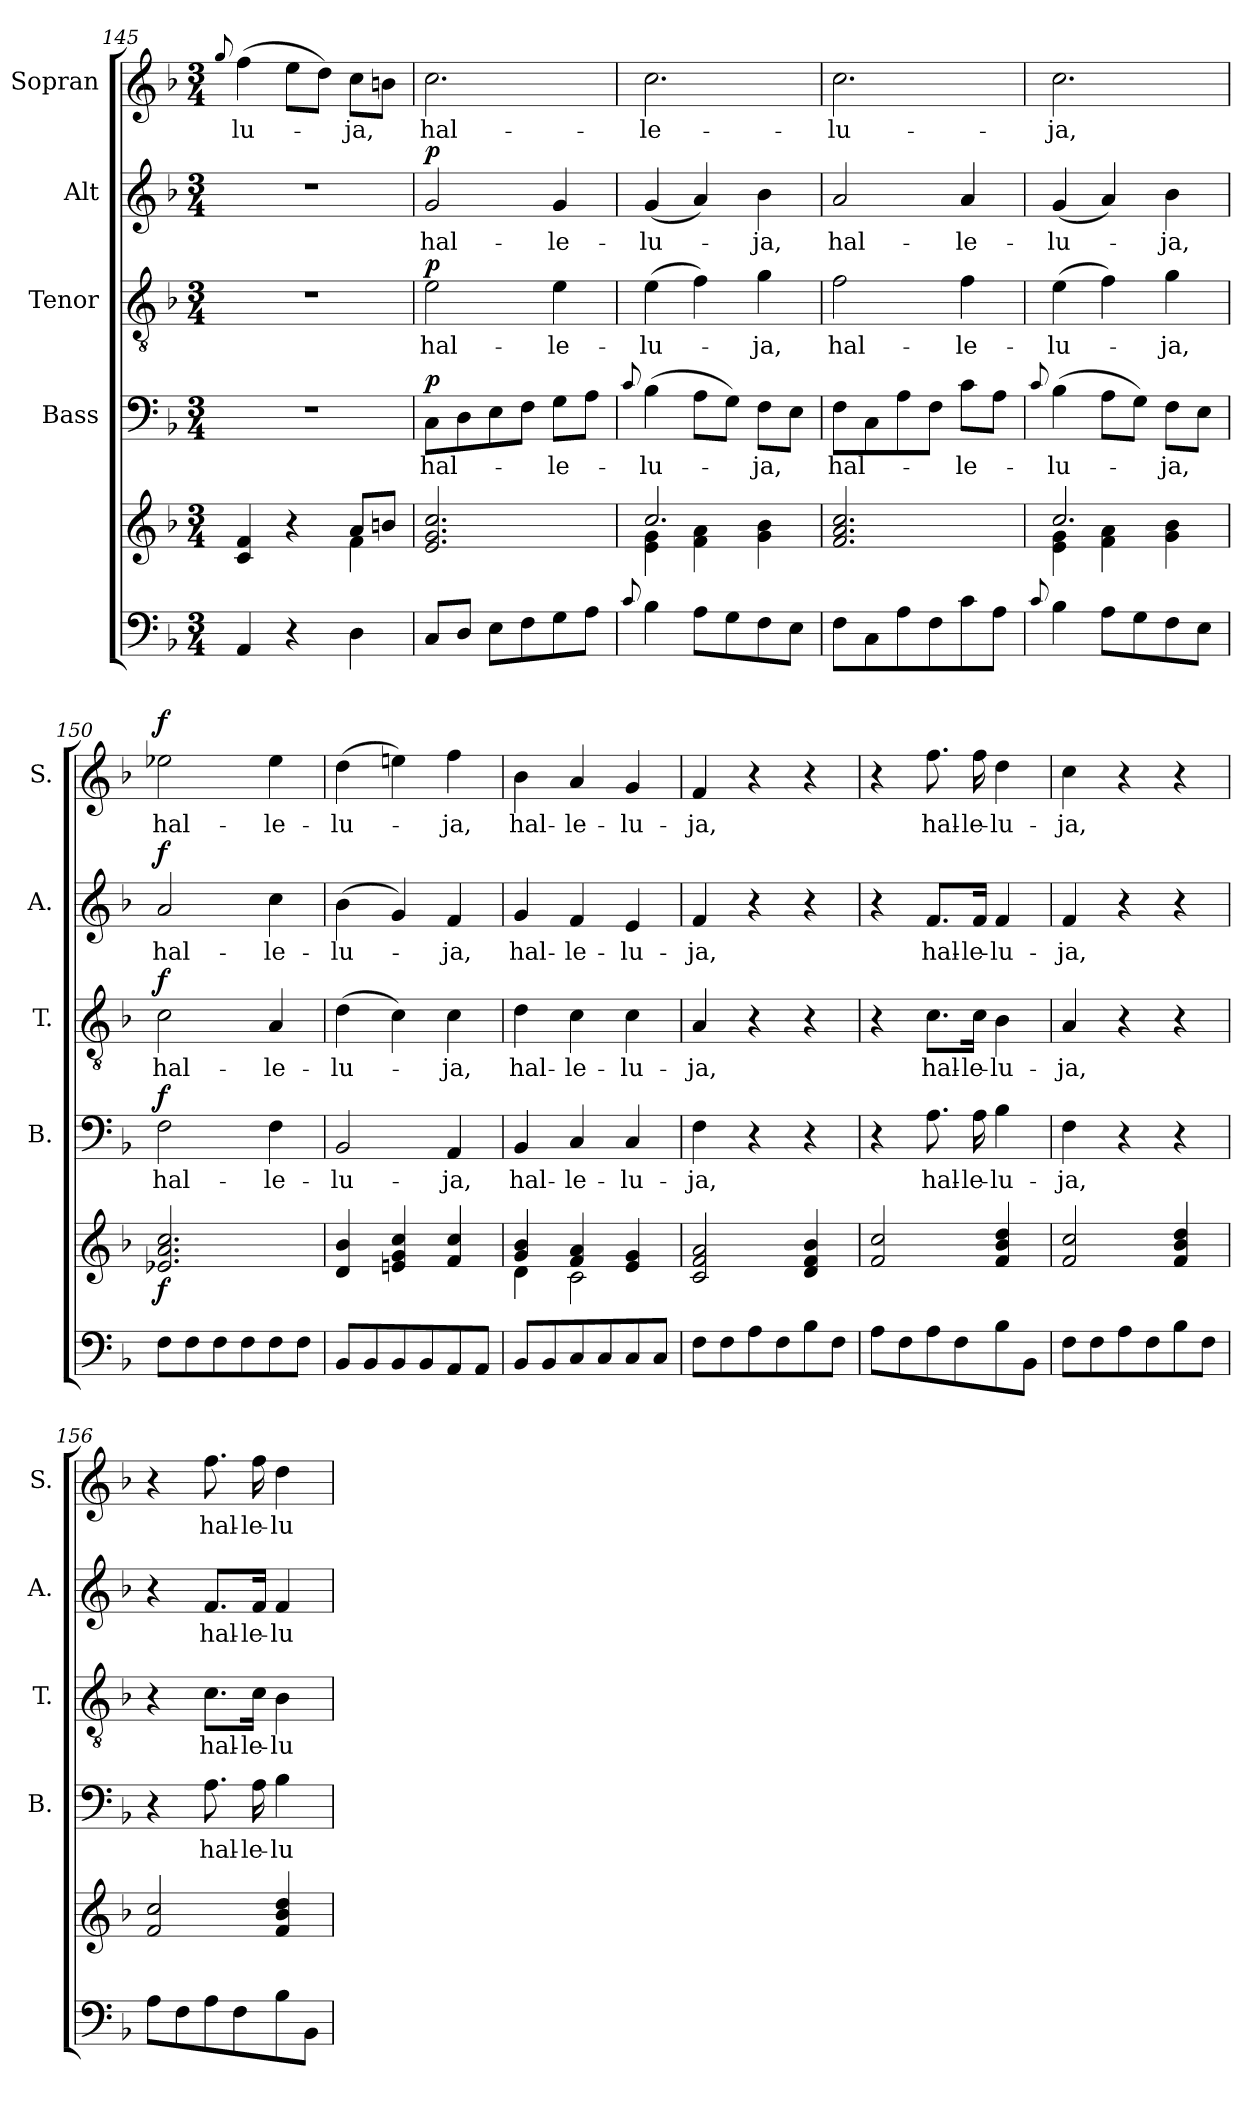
**kern	**kern	**dynam	**kern	**text	**dynam	**kern	**text	**dynam	**kern	**text	**dynam	**kern	**text	**dynam
*part5	*part5	*part5	*part4	*part4	*part4	*part3	*part3	*part3	*part2	*part2	*part2	*part1	*part1	*part1
*staff6	*staff5	*staff5/6	*staff4	*staff4	*staff4	*staff3	*staff3	*staff3	*staff2	*staff2	*staff2	*staff1	*staff1	*staff1
*	*	*	*I"Bass	*	*	*I"Tenor	*	*	*I"Alt	*	*	*I"Sopran	*	*
*	*	*	*I'B.	*	*	*I'T.	*	*	*I'A.	*	*	*I'S.	*	*
*clefF4	*clefG2	*	*clefF4	*	*	*clefGv2	*	*	*clefG2	*	*	*clefG2	*	*
*k[b-]	*k[b-]	*	*k[b-]	*	*	*k[b-]	*	*	*k[b-]	*	*	*k[b-]	*	*
*F:	*F:	*	*F:	*	*	*F:	*	*	*F:	*	*	*F:	*	*
*M3/4	*M3/4	*	*M3/4	*	*	*M3/4	*	*	*M3/4	*	*	*M3/4	*	*
=145	=145	=145	=145	=145	=145	=145	=145	=145	=145	=145	=145	=145	=145	=145
.	.	.	.	.	.	.	.	.	.	.	.	8qqgg/	.	.
*	*^	*	*	*	*	*	*	*	*	*	*	*	*	*
!	!	!	!	!	!	!	!	!	!	!	!	!	!	!LO:LY:b	!
4AA/	4c/ 4f/	2ryy	.	2.r	.	.	2.r	.	.	2.r	.	.	(>4ff\	-lu-	.
4r	4r	.	.	.	.	.	.	.	.	.	.	.	8ee\L	.	.
.	.	.	.	.	.	.	.	.	.	.	.	.	8dd\J)	.	.
!	!	!	!	!	!	!	!	!	!	!	!	!	!	!LO:LY:b	!
4D\	8a/L	4f\	.	.	.	.	.	.	.	.	.	.	8cc\L	-ja,	.
.	8bn/J	.	.	.	.	.	.	.	.	.	.	.	8bn\J	.	.
*	*v	*v	*	*	*	*	*	*	*	*	*	*	*	*	*
=146	=146	=146	=146	=146	=146	=146	=146	=146	=146	=146	=146	=146	=146	=146
!	!	!	!	!LO:LY:b	!LO:DY:a	!	!LO:LY:b	!LO:DY:a	!	!LO:LY:b	!LO:DY:a	!	!LO:LY:b	!
8C/L	2.e/ 2.g/ 2.cc/	.	8C\L	hal-	p	2e\	hal-	p	2g/	hal-	p	2.cc\	hal-	.
8D/J	.	.	8D\	.	.	.	.	.	.	.	.	.	.	.
8E\L	.	.	8E\	.	.	.	.	.	.	.	.	.	.	.
8F\	.	.	8F\J	.	.	.	.	.	.	.	.	.	.	.
!	!	!	!	!LO:LY:b	!	!	!LO:LY:b	!	!	!LO:LY:b	!	!	!	!
8G\	.	.	8G\L	-le-	.	4e\	-le-	.	4g/	-le-	.	.	.	.
8A\J	.	.	8A\J	.	.	.	.	.	.	.	.	.	.	.
=147	=147	=147	=147	=147	=147	=147	=147	=147	=147	=147	=147	=147	=147	=147
8qqc/	.	.	8qqc/	.	.	.	.	.	.	.	.	.	.	.
*	*^	*	*	*	*	*	*	*	*	*	*	*	*	*
!	!	!	!	!	!LO:LY:b	!	!	!LO:LY:b	!	!	!LO:LY:b	!	!	!LO:LY:b	!
4B-\	2.cc/	4e\ 4g\	.	(>4B-\	-lu-	.	(>4e\	-lu-	.	(<4g/	-lu-	.	2.cc\	-le-	.
8A\L	.	4f\ 4a\	.	8A\L	.	.	4f\)	.	.	4a/)	.	.	.	.	.
8G\	.	.	.	8G\J)	.	.	.	.	.	.	.	.	.	.	.
!	!	!	!	!	!LO:LY:b	!	!	!LO:LY:b	!	!	!LO:LY:b	!	!	!	!
8F\	.	4g\ 4b-\	.	8F\L	-ja,	.	4g\	-ja,	.	4b-\	-ja,	.	.	.	.
8E\J	.	.	.	8E\J	.	.	.	.	.	.	.	.	.	.	.
*	*v	*v	*	*	*	*	*	*	*	*	*	*	*	*	*
=148	=148	=148	=148	=148	=148	=148	=148	=148	=148	=148	=148	=148	=148	=148
!	!	!	!	!LO:LY:b	!	!	!LO:LY:b	!	!	!LO:LY:b	!	!	!LO:LY:b	!
8F\L	2.f/ 2.a/ 2.cc/	.	8F\L	hal-	.	2f\	hal-	.	2a/	hal-	.	2.cc\	-lu-	.
8C\	.	.	8C\	.	.	.	.	.	.	.	.	.	.	.
8A\	.	.	8A\	.	.	.	.	.	.	.	.	.	.	.
8F\	.	.	8F\J	.	.	.	.	.	.	.	.	.	.	.
!	!	!	!	!LO:LY:b	!	!	!LO:LY:b	!	!	!LO:LY:b	!	!	!	!
8c\	.	.	8c\L	-le-	.	4f\	-le-	.	4a/	-le-	.	.	.	.
8A\J	.	.	8A\J	.	.	.	.	.	.	.	.	.	.	.
!!LO:LB:g=z
=149	=149	=149	=149	=149	=149	=149	=149	=149	=149	=149	=149	=149	=149	=149
8qqc/	.	.	8qqc/	.	.	.	.	.	.	.	.	.	.	.
*	*^	*	*	*	*	*	*	*	*	*	*	*	*	*
!	!	!	!	!	!LO:LY:b	!	!	!LO:LY:b	!	!	!LO:LY:b	!	!	!LO:LY:b	!
4B-\	2.cc/	4e\ 4g\	.	(>4B-\	-lu-	.	(>4e\	-lu-	.	(<4g/	-lu-	.	2.cc\	-ja,	.
8A\L	.	4f\ 4a\	.	8A\L	.	.	4f\)	.	.	4a/)	.	.	.	.	.
8G\	.	.	.	8G\J)	.	.	.	.	.	.	.	.	.	.	.
!	!	!	!	!	!LO:LY:b	!	!	!LO:LY:b	!	!	!LO:LY:b	!	!	!	!
8F\	.	4g\ 4b-\	.	8F\L	-ja,	.	4g\	-ja,	.	4b-\	-ja,	.	.	.	.
8E\J	.	.	.	8E\J	.	.	.	.	.	.	.	.	.	.	.
*	*v	*v	*	*	*	*	*	*	*	*	*	*	*	*	*
=150	=150	=150	=150	=150	=150	=150	=150	=150	=150	=150	=150	=150	=150	=150
!	!	!LO:DY:b	!	!LO:LY:b	!LO:DY:a	!	!LO:LY:b	!LO:DY:a	!	!LO:LY:b	!LO:DY:a	!	!LO:LY:b	!LO:DY:a
8F\L	2.e-X/ 2.a/ 2.cc/	f	2F\	hal-	f	2c\	hal-	f	2a/	hal-	f	2ee-X\	hal-	f
8F\	.	.	.	.	.	.	.	.	.	.	.	.	.	.
8F\	.	.	.	.	.	.	.	.	.	.	.	.	.	.
8F\	.	.	.	.	.	.	.	.	.	.	.	.	.	.
!	!	!	!	!LO:LY:b	!	!	!LO:LY:b	!	!	!LO:LY:b	!	!	!LO:LY:b	!
8F\	.	.	4F\	-le-	.	4A/	-le-	.	4cc\	-le-	.	4ee-\	-le-	.
8F\J	.	.	.	.	.	.	.	.	.	.	.	.	.	.
=151	=151	=151	=151	=151	=151	=151	=151	=151	=151	=151	=151	=151	=151	=151
!	!	!	!	!LO:LY:b	!	!	!LO:LY:b	!	!	!LO:LY:b	!	!	!LO:LY:b	!
8BB-/L	4d/ 4b-/	.	2BB-/	-lu-	.	(>4d\	-lu-	.	(>4b-\	-lu-	.	(>4dd\	-lu-	.
8BB-/	.	.	.	.	.	.	.	.	.	.	.	.	.	.
8BB-/	4en/ 4g/ 4cc/	.	.	.	.	4c\)	.	.	4g/)	.	.	4een\)	.	.
8BB-/	.	.	.	.	.	.	.	.	.	.	.	.	.	.
!	!	!	!	!LO:LY:b	!	!	!LO:LY:b	!	!	!LO:LY:b	!	!	!LO:LY:b	!
8AA/	4f/ 4cc/	.	4AA/	-ja,	.	4c\	-ja,	.	4f/	-ja,	.	4ff\	-ja,	.
8AA/J	.	.	.	.	.	.	.	.	.	.	.	.	.	.
=152	=152	=152	=152	=152	=152	=152	=152	=152	=152	=152	=152	=152	=152	=152
*	*^	*	*	*	*	*	*	*	*	*	*	*	*	*
!	!	!	!	!	!LO:LY:b	!	!	!LO:LY:b	!	!	!LO:LY:b	!	!	!LO:LY:b	!
8BB-/L	4g/ 4b-/	4d\	.	4BB-/	hal-	.	4d\	hal-	.	4g/	hal-	.	4b-\	hal-	.
8BB-/	.	.	.	.	.	.	.	.	.	.	.	.	.	.	.
!	!	!	!	!	!LO:LY:b	!	!	!LO:LY:b	!	!	!LO:LY:b	!	!	!LO:LY:b	!
8C/	4f/ 4a/	2c\	.	4C/	-le-	.	4c\	-le-	.	4f/	-le-	.	4a/	-le-	.
8C/	.	.	.	.	.	.	.	.	.	.	.	.	.	.	.
!	!	!	!	!	!LO:LY:b	!	!	!LO:LY:b	!	!	!LO:LY:b	!	!	!LO:LY:b	!
8C/	4e/ 4g/	.	.	4C/	-lu-	.	4c\	-lu-	.	4e/	-lu-	.	4g/	-lu-	.
8C/J	.	.	.	.	.	.	.	.	.	.	.	.	.	.	.
*	*v	*v	*	*	*	*	*	*	*	*	*	*	*	*	*
!!LO:PB:g=z
=153	=153	=153	=153	=153	=153	=153	=153	=153	=153	=153	=153	=153	=153	=153
!	!	!	!	!LO:LY:b	!	!	!LO:LY:b	!	!	!LO:LY:b	!	!	!LO:LY:b	!
8F\L	2c/ 2f/ 2a/	.	4F\	-ja,	.	4A/	-ja,	.	4f/	-ja,	.	4f/	-ja,	.
8F\	.	.	.	.	.	.	.	.	.	.	.	.	.	.
8A\	.	.	4r	.	.	4r	.	.	4r	.	.	4r	.	.
8F\	.	.	.	.	.	.	.	.	.	.	.	.	.	.
8B-\	4d/ 4f/ 4b-/	.	4r	.	.	4r	.	.	4r	.	.	4r	.	.
8F\J	.	.	.	.	.	.	.	.	.	.	.	.	.	.
=154	=154	=154	=154	=154	=154	=154	=154	=154	=154	=154	=154	=154	=154	=154
8A\L	2f/ 2cc/	.	4r	.	.	4r	.	.	4r	.	.	4r	.	.
8F\	.	.	.	.	.	.	.	.	.	.	.	.	.	.
!	!	!	!	!LO:LY:b	!	!	!LO:LY:b	!	!	!LO:LY:b	!	!	!LO:LY:b	!
8A\	.	.	8.A\	hal-	.	8.c\L	hal-	.	8.f/L	hal-	.	8.ff\	hal-	.
8F\	.	.	.	.	.	.	.	.	.	.	.	.	.	.
!	!	!	!	!LO:LY:b	!	!	!LO:LY:b	!	!	!LO:LY:b	!	!	!LO:LY:b	!
.	.	.	16A\	-le-	.	16c\Jk	-le-	.	16f/Jk	-le-	.	16ff\	-le-	.
!	!	!	!	!LO:LY:b	!	!	!LO:LY:b	!	!	!LO:LY:b	!	!	!LO:LY:b	!
8B-\	4f/ 4b-/ 4dd/	.	4B-\	-lu-	.	4B-\	-lu-	.	4f/	-lu-	.	4dd\	-lu-	.
8BB-\J	.	.	.	.	.	.	.	.	.	.	.	.	.	.
=155	=155	=155	=155	=155	=155	=155	=155	=155	=155	=155	=155	=155	=155	=155
!	!	!	!	!LO:LY:b	!	!	!LO:LY:b	!	!	!LO:LY:b	!	!	!LO:LY:b	!
8F\L	2f/ 2cc/	.	4F\	-ja,	.	4A/	-ja,	.	4f/	-ja,	.	4cc\	-ja,	.
8F\	.	.	.	.	.	.	.	.	.	.	.	.	.	.
8A\	.	.	4r	.	.	4r	.	.	4r	.	.	4r	.	.
8F\	.	.	.	.	.	.	.	.	.	.	.	.	.	.
8B-\	4f/ 4b-/ 4dd/	.	4r	.	.	4r	.	.	4r	.	.	4r	.	.
8F\J	.	.	.	.	.	.	.	.	.	.	.	.	.	.
=156	=156	=156	=156	=156	=156	=156	=156	=156	=156	=156	=156	=156	=156	=156
8A\L	2f/ 2cc/	.	4r	.	.	4r	.	.	4r	.	.	4r	.	.
8F\	.	.	.	.	.	.	.	.	.	.	.	.	.	.
!	!	!	!	!LO:LY:b	!	!	!LO:LY:b	!	!	!LO:LY:b	!	!	!LO:LY:b	!
8A\	.	.	8.A\	hal-	.	8.c\L	hal-	.	8.f/L	hal-	.	8.ff\	hal-	.
8F\	.	.	.	.	.	.	.	.	.	.	.	.	.	.
!	!	!	!	!LO:LY:b	!	!	!LO:LY:b	!	!	!LO:LY:b	!	!	!LO:LY:b	!
.	.	.	16A\	-le-	.	16c\Jk	-le-	.	16f/Jk	-le-	.	16ff\	-le-	.
!	!	!	!	!LO:LY:b	!	!	!LO:LY:b	!	!	!LO:LY:b	!	!	!LO:LY:b	!
8B-\	4f/ 4b-/ 4dd/	.	4B-\	-lu-	.	4B-\	-lu-	.	4f/	-lu-	.	4dd\	-lu-	.
8BB-\J	.	.	.	.	.	.	.	.	.	.	.	.	.	.
=	=	=	=	=	=	=	=	=	=	=	=	=	=	=
*-	*-	*-	*-	*-	*-	*-	*-	*-	*-	*-	*-	*-	*-	*-
